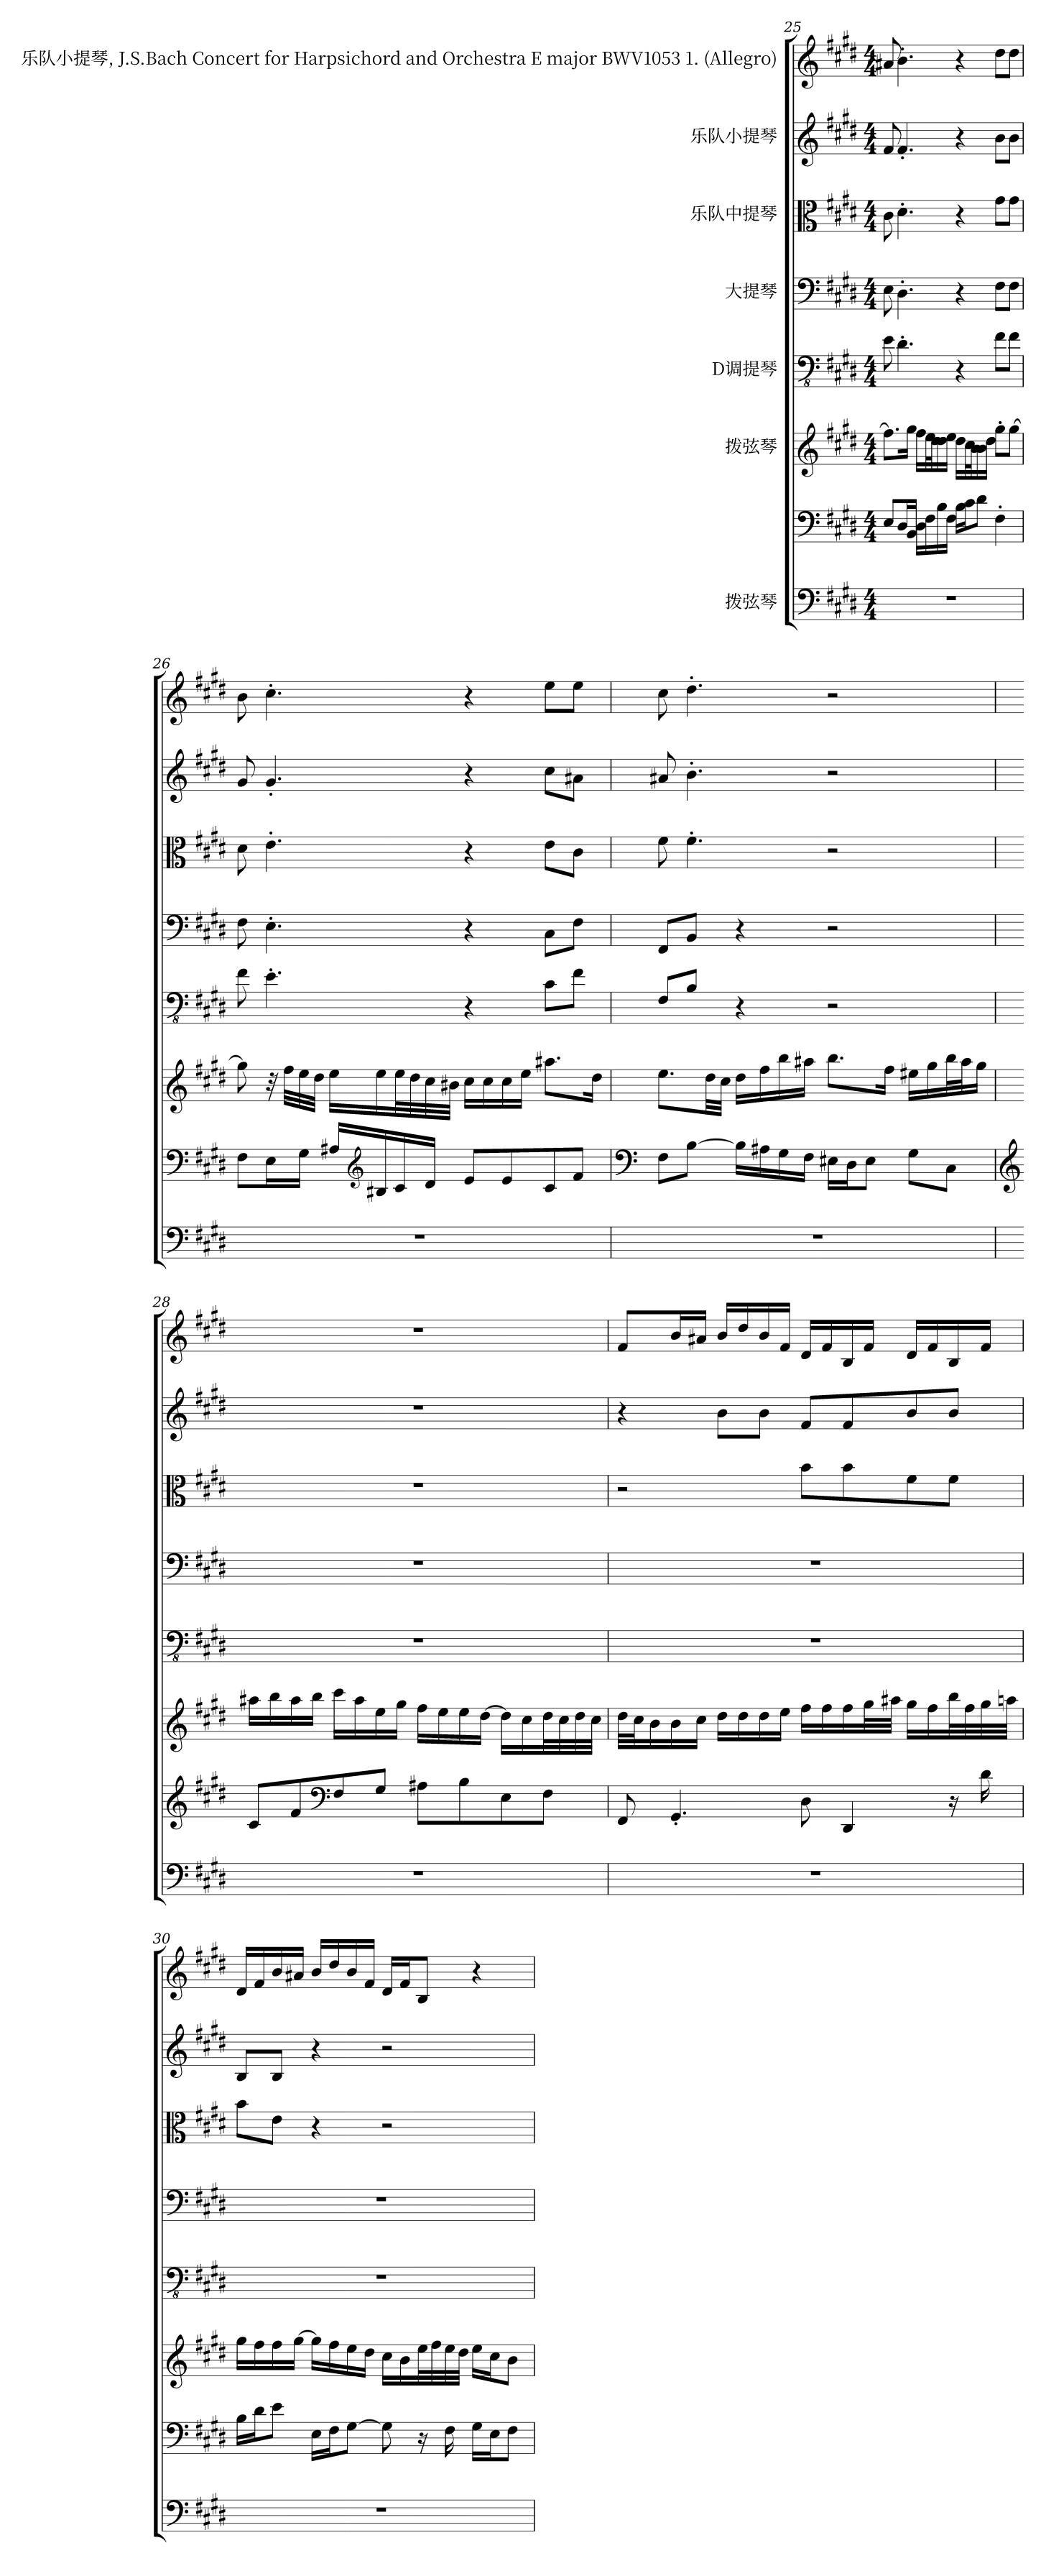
**kern	**kern	**kern	**kern	**kern	**kern	**kern	**kern
*part7	*part7	*part6	*part5	*part4	*part3	*part2	*part1
*staff8	*staff7	*staff6	*staff5	*staff4	*staff3	*staff2	*staff1
*I"拨弦琴	*	*I"拨弦琴	*I"D调提琴	*I"大提琴	*I"乐队中提琴	*I"乐队小提琴	*I"乐队小提琴, J.S.Bach Concert for Harpsichord and Orchestra E major BWV1053 1. (Allegro)
*clefF4	*clefF4	*clefG2	*clefFv4	*clefF4	*clefC3	*clefG2	*clefG2
*	*	*	*ITrd7c12	*	*	*	*
*k[f#c#g#d#]	*k[f#c#g#d#]	*k[f#c#g#d#]	*k[f#c#g#d#]	*k[f#c#g#d#]	*k[f#c#g#d#]	*k[f#c#g#d#]	*k[f#c#g#d#]
*M4/4	*M4/4	*M4/4	*M4/4	*M4/4	*M4/4	*M4/4	*M4/4
=25	=25	=25	=25	=25	=25	=25	=25
1r	8E/L	8.ff#\L]	8EE\	8E\	8c#\	8f#/	8a#X/
.	16D#/L	.	4.DD#'\	4.D#'\	4.d#'\	4.f#'/	4.b'\
.	16BB/JJ	16gg#\Jk	.	.	.	.	.
.	16D#\LL	16ff#\LL	.	.	.	.	.
.	16F#\	32ee\L	.	.	.	.	.
.	.	32dd#\J	.	.	.	.	.
.	16B\	16dd#\	.	.	.	.	.
.	16F#\JJ	16ee\JJ	.	.	.	.	.
.	16B\LL	16dd#\LL	4r	4r	4r	4r	4r
.	16c#\J	32cc#\L	.	.	.	.	.
.	.	32b\J	.	.	.	.	.
.	8d#\J	16b\	.	.	.	.	.
.	.	16dd#\JJ	.	.	.	.	.
.	4F#'\	8gg#'\L	8FF#\L	8F#\L	8g#\L	8b\L	8dd#\L
.	.	[8gg#\J	8FF#\J	8F#\J	8g#\J	8b\J	8dd#\J
!!LO:PB:g=z
=26	=26	=26	=26	=26	=26	=26	=26
1r	8F#\L	8gg#\]	8FF#\	8F#\	8d#\	8g#/	8b\
.	16E\L	32r	4.EE'\	4.E'\	4.e'\	4.g#'/	4.cc#'\
.	.	32ff#\LLL	.	.	.	.	.
.	16G#\JJ	32ee\	.	.	.	.	.
.	.	32dd#\JJJ	.	.	.	.	.
.	16A#X/LL	16ee\LL	.	.	.	.	.
*	*clefG2	*	*	*	*	*	*
.	16B#X/	16ee\	.	.	.	.	.
.	16c#/	32ee\L	.	.	.	.	.
.	.	32dd#\	.	.	.	.	.
.	16d#/JJ	32cc#\	.	.	.	.	.
.	.	32b#X\JJJ	.	.	.	.	.
.	8e/L	16cc#\LL	4r	4r	4r	4r	4r
.	.	16cc#\	.	.	.	.	.
.	8e/	16cc#\	.	.	.	.	.
.	.	16ee\JJ	.	.	.	.	.
.	8c#/	8.aa#X\L	8CC#\L	8C#\L	8e\L	8cc#\L	8ee\L
.	8f#/J	.	8FF#\J	8F#\J	8c#\J	8a#X\J	8ee\J
.	.	16dd#\Jk	.	.	.	.	.
!!LO:PB:g=z
=27	=27	=27	=27	=27	=27	=27	=27
*	*clefF4	*	*	*	*	*	*
1r	8F#\L	8.ee\L	8FFF#/L	8FF#/L	8f#\	8a#X/	8cc#\
.	[8B\J	.	8BBB/J	8BB/J	4.f#'\	4.b'\	4.dd#'\
.	.	32dd#\LL	.	.	.	.	.
.	.	32cc#\JJJ	.	.	.	.	.
.	16B\LL]	16dd#\LL	4r	4r	.	.	.
.	16A#X\	16ff#\	.	.	.	.	.
.	16G#\	16bb\	.	.	.	.	.
.	16F#\JJ	16aa#X\JJ	.	.	.	.	.
.	16E#X\LL	8.bb\L	2r	2r	2r	2r	2r
.	16D#\J	.	.	.	.	.	.
.	8E#\J	.	.	.	.	.	.
.	.	16ff#\Jk	.	.	.	.	.
.	8G#\L	16ee#X\LL	.	.	.	.	.
.	.	16gg#\	.	.	.	.	.
.	8C#\J	32bb\L	.	.	.	.	.
.	.	32aa#\J	.	.	.	.	.
.	.	16gg#\JJ	.	.	.	.	.
=28	=28	=28	=28	=28	=28	=28	=28
*	*clefG2	*	*	*	*	*	*
1r	8c#/L	16aa#X\LL	1r	1r	1r	1r	1r
.	.	16bb\	.	.	.	.	.
.	8f#/	16aa#\	.	.	.	.	.
.	.	16bb\JJ	.	.	.	.	.
*	*clefF4	*	*	*	*	*	*
.	8F#/	16ccc#\LL	.	.	.	.	.
.	.	16aa#\	.	.	.	.	.
.	8G#/J	16ee\	.	.	.	.	.
.	.	16gg#\JJ	.	.	.	.	.
.	8A#X\L	16ff#\LL	.	.	.	.	.
.	.	16ee\	.	.	.	.	.
.	8B\	16ee\	.	.	.	.	.
.	.	[16dd#\JJ	.	.	.	.	.
.	8E\	16dd#\LL]	.	.	.	.	.
.	.	16cc#\	.	.	.	.	.
.	8F#\J	32dd#\L	.	.	.	.	.
.	.	32cc#\	.	.	.	.	.
.	.	32dd#\	.	.	.	.	.
.	.	32cc#\JJJ	.	.	.	.	.
!!LO:PB:g=z
=29	=29	=29	=29	=29	=29	=29	=29
1r	8FF#/	32dd#\LLL	1r	1r	2r	4r	8f#/L
.	.	32cc#\J	.	.	.	.	.
.	.	16b\	.	.	.	.	.
.	4.GG#'/	16b\	.	.	.	.	16b/L
.	.	16cc#\JJ	.	.	.	.	16a#X/JJ
.	.	16dd#\LL	.	.	.	8b\L	16b/LL
.	.	16dd#\	.	.	.	.	16dd#/
.	.	16dd#\	.	.	.	8b\J	16b/
.	.	16ee\JJ	.	.	.	.	16f#/JJ
.	8D#\	16ff#\LL	.	.	8b\L	8f#/L	16d#/LL
.	.	16ff#\	.	.	.	.	16f#/
.	4DD#/	16ff#\	.	.	8b\	8f#/	16B/
.	.	32gg#\L	.	.	.	.	16f#/JJ
.	.	32aa#X\JJJ	.	.	.	.	.
.	.	16gg#\LL	.	.	8f#\	8b/	16d#/LL
.	.	16ff#\	.	.	.	.	16f#/
.	16r	32bb\L	.	.	8f#\J	8b/J	16B/
.	.	32ff#\	.	.	.	.	.
.	16d#\	32gg#\	.	.	.	.	16f#/JJ
.	.	32aan\JJJ	.	.	.	.	.
=30	=30	=30	=30	=30	=30	=30	=30
1r	16B\LL	16gg#\LL	1r	1r	8b\L	8B/L	16d#/LL
.	16d#\J	16ff#\	.	.	.	.	16f#/
.	8e\J	16ff#\	.	.	8e\J	8B/J	16b/
.	.	[16gg#\JJ	.	.	.	.	16a#X/JJ
.	16E\LL	16gg#\LL]	.	.	4r	4r	16b/LL
.	16F#\J	16ff#\	.	.	.	.	16dd#/
.	[8G#\J	16ee\	.	.	.	.	16b/
.	.	16dd#\JJ	.	.	.	.	16f#/JJ
.	8G#\]	16cc#\LL	.	.	2r	2r	16d#/LL
.	.	16b\	.	.	.	.	16f#/J
.	16r	32ee\L	.	.	.	.	8B/J
.	.	32ff#\	.	.	.	.	.
.	16F#\	32ee\	.	.	.	.	.
.	.	32dd#\JJJ	.	.	.	.	.
.	16G#\LL	16ee\LL	.	.	.	.	4r
.	16E\J	16cc#\J	.	.	.	.	.
.	8F#\J	8b\J	.	.	.	.	.
=	=	=	=	=	=	=	=
*-	*-	*-	*-	*-	*-	*-	*-
